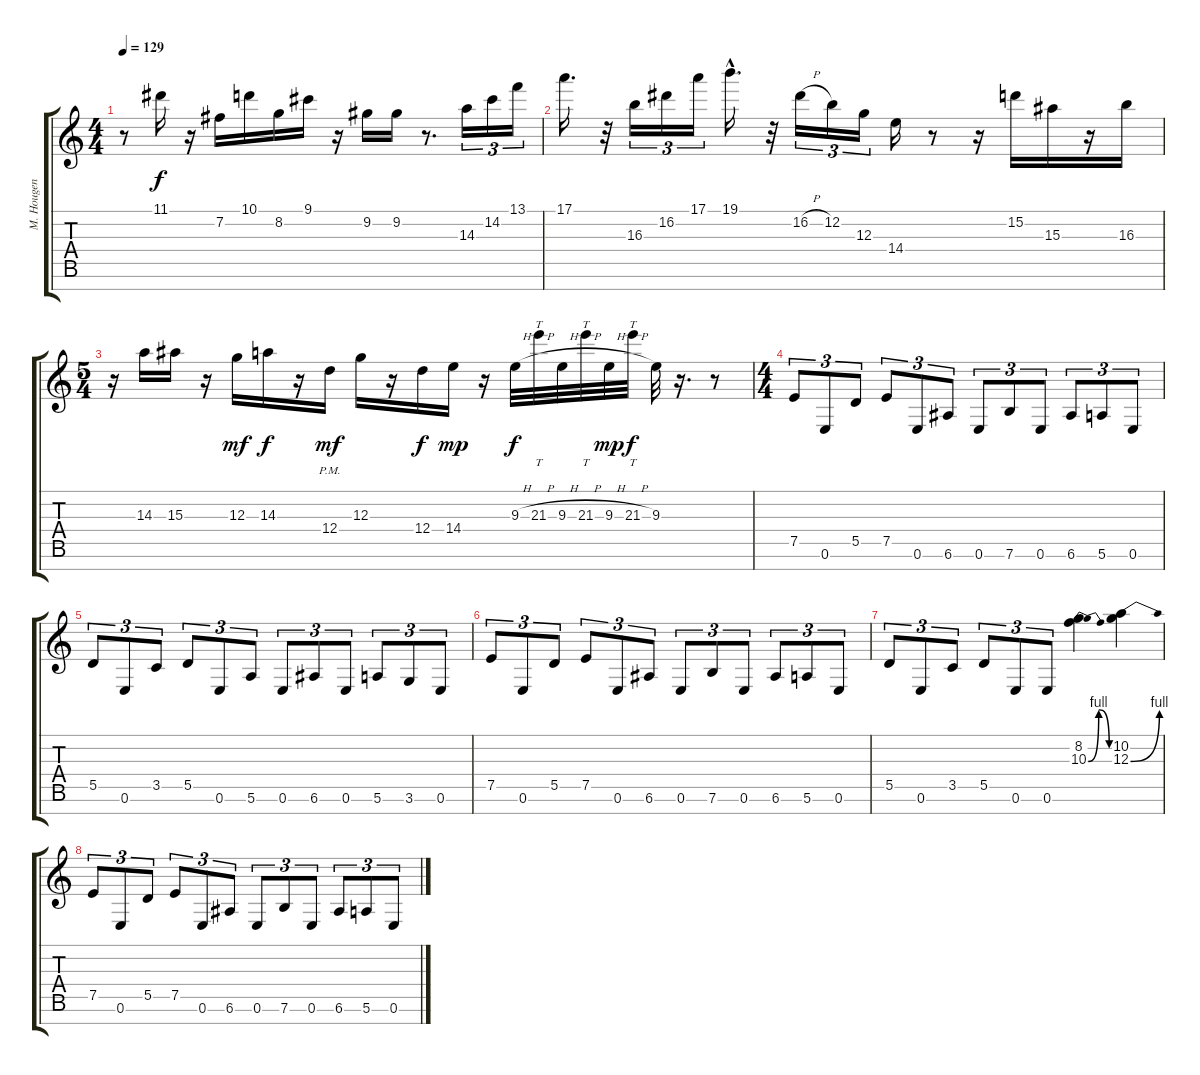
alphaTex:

\track ("M. Hougen - Guitar" "M. Hougen ") {instrument distortionguitar}
\staff {score tabs}
\tuning (E4 B3 G3 D3 A2 E2 B1) {hide}
\ts (4 4)
\tempo 129
\clef g2
\ks c
r.8{dy f} 11.1.16 r.16 7.2.16 10.1.16 8.2.16 9.1.16 r.16 9.2.16 9.2.16 r.8{d} 14.3.16{tu (3 2)} 14.2.16{tu (3 2)} 13.1.16{tu (3 2)} |
17.1.16{d} r.32 16.3.16{tu (3 2)} 16.2.16{tu (3 2)} 17.1.16{tu (3 2)} 19.1{hac}.16{d} r.32 16.2{h}.16{tu (3 2)} 12.2.16{tu (3 2)} 12.3.16{tu (3 2)} 14.4.16 r.8 r.16 15.2.16 15.3.16 r.16 16.3.16 |
\ts (5 4)
r.16 14.3.16 15.3.16 r.16 12.3.16{dy mf} 14.3.16{dy f} r.16 12.4{pm}.16{dy mf} 12.3.16 r.16 12.4.16{dy f} 14.4.16{dy mp} r.16 9.3{h}.32{dy f} 21.3{h}.32{tt} 9.3{h}.32 21.3{h}.32{tt} 9.3{h}.32{dy mp} 21.3{h}.32{tt dy f} 9.3.32 r.16{d} r.8 |
\ts (4 4)
7.5.8{tu (3 2) volume 16 balance 13} 0.6.8{tu (3 2)} 5.5.8{tu (3 2)} 7.5.8{tu (3 2)} 0.6.8{tu (3 2)} 6.6.8{tu (3 2)} 0.6.8{tu (3 2)} 7.6.8{tu (3 2)} 0.6.8{tu (3 2)} 6.6.8{tu (3 2)} 5.6.8{tu (3 2)} 0.6.8{tu (3 2)} |
5.5.8{tu (3 2)} 0.6.8{tu (3 2)} 3.5.8{tu (3 2)} 5.5.8{tu (3 2)} 0.6.8{tu (3 2)} 5.6.8{tu (3 2)} 0.6.8{tu (3 2)} 6.6.8{tu (3 2)} 0.6.8{tu (3 2)} 5.6.8{tu (3 2)} 3.6.8{tu (3 2)} 0.6.8{tu (3 2)} |
7.5.8{tu (3 2)} 0.6.8{tu (3 2)} 5.5.8{tu (3 2)} 7.5.8{tu (3 2)} 0.6.8{tu (3 2)} 6.6.8{tu (3 2)} 0.6.8{tu (3 2)} 7.6.8{tu (3 2)} 0.6.8{tu (3 2)} 6.6.8{tu (3 2)} 5.6.8{tu (3 2)} 0.6.8{tu (3 2)} |
5.5.8{tu (3 2)} 0.6.8{tu (3 2)} 3.5.8{tu (3 2)} 5.5.8{tu (3 2)} 0.6.8{tu (3 2)} 0.6.8{tu (3 2)} (8.2 10.3{be (bendrelease 0 0 30 4 56 4 60 0)}).4 (10.2 12.3{be (bend 0 0 60 4)}).4 |
7.5.8{tu (3 2)} 0.6.8{tu (3 2)} 5.5.8{tu (3 2)} 7.5.8{tu (3 2)} 0.6.8{tu (3 2)} 6.6.8{tu (3 2)} 0.6.8{tu (3 2)} 7.6.8{tu (3 2)} 0.6.8{tu (3 2)} 6.6.8{tu (3 2)} 5.6.8{tu (3 2)} 0.6.8{tu (3 2)}
